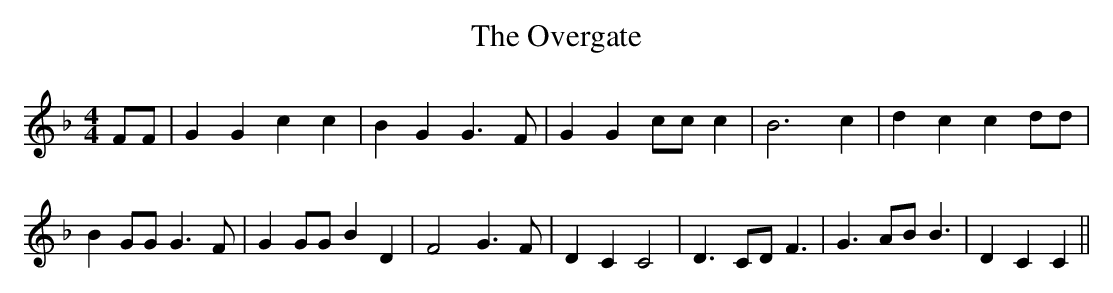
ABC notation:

X:1
T:The Overgate
M:4/4
L:1/4
K:F
 F/2F/2| G G c c| B G G3/2 F/2| G G c/2c/2 c| B3 c| d c c d/2d/2| B G/2G/2 G3/2 F/2|\
 G G/2G/2 B D| F2 G3/2 F/2| D C C2| D3/2 C/2D/2 F3/2| G3/2 A/2B/2 B3/2|\
 D C C||
